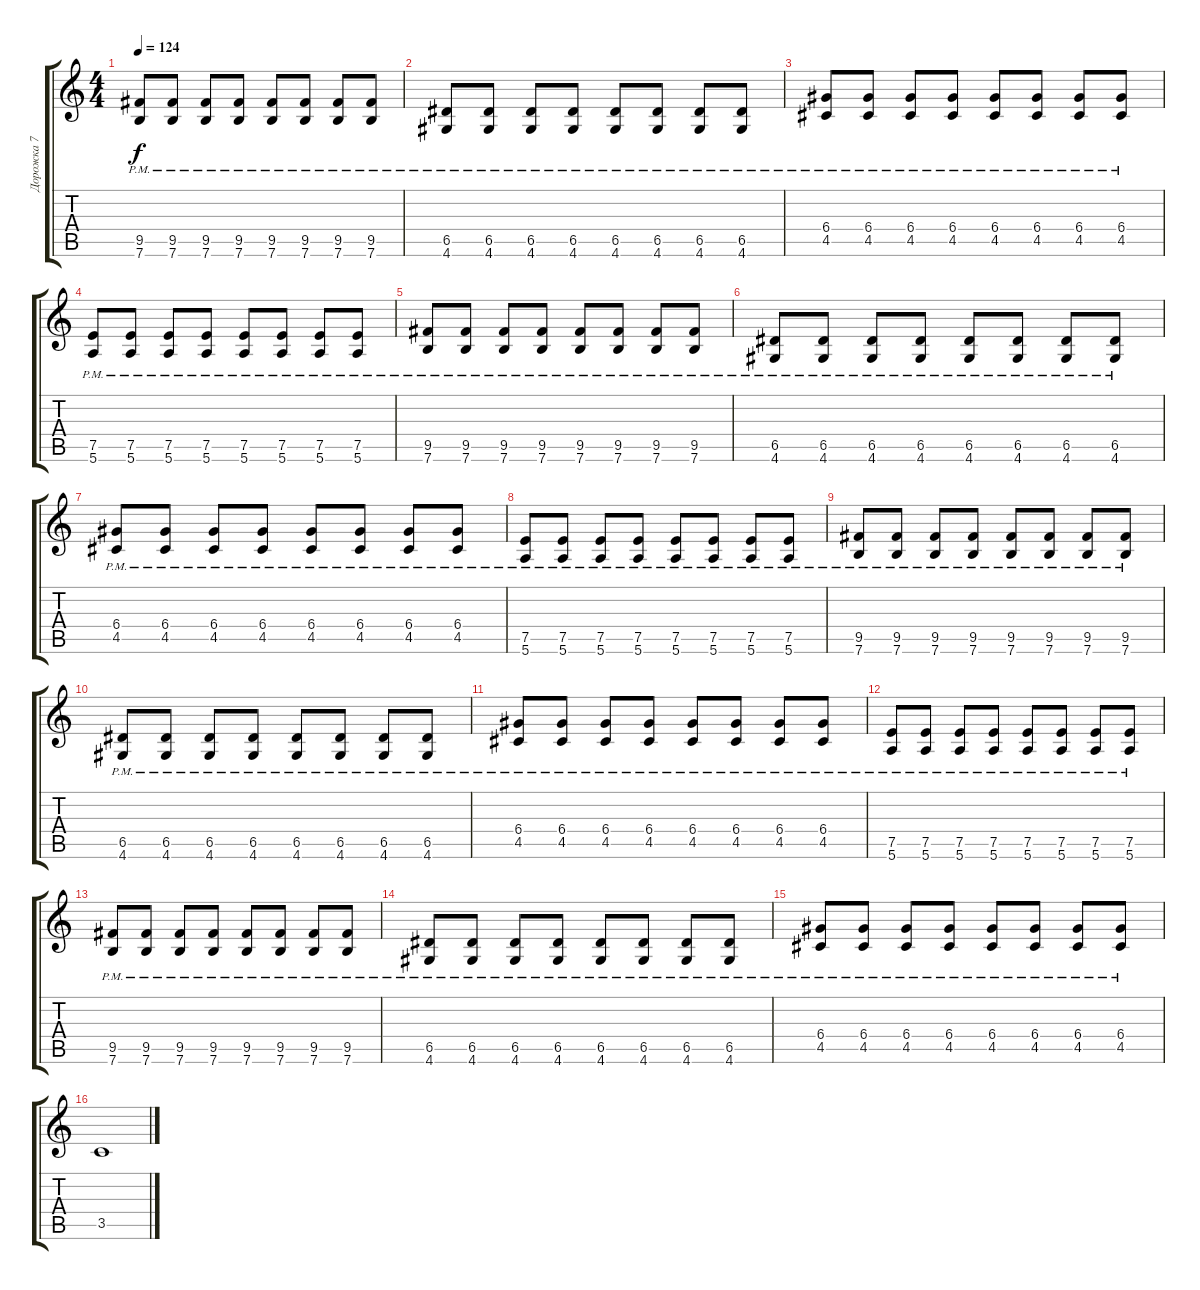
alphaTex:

\track ("Дорожка 7" "Дорожка 7") {instrument electricguitarclean}
\staff {score tabs}
\tuning (E4 B3 G3 D3 A2 E2) {hide}
\ts (4 4)
\tempo 124
\clef g2
\ks c
(9.5{pm} 7.6{pm}).8{dy f} (9.5{pm} 7.6{pm}).8 (9.5{pm} 7.6{pm}).8 (9.5{pm} 7.6{pm}).8 (9.5{pm} 7.6{pm}).8 (9.5{pm} 7.6{pm}).8 (9.5{pm} 7.6{pm}).8 (9.5{pm} 7.6{pm}).8 |
(6.5{pm} 4.6{pm}).8 (6.5{pm} 4.6{pm}).8 (6.5{pm} 4.6{pm}).8 (6.5{pm} 4.6{pm}).8 (6.5{pm} 4.6{pm}).8 (6.5{pm} 4.6{pm}).8 (6.5{pm} 4.6{pm}).8 (6.5{pm} 4.6{pm}).8 |
(6.4{pm} 4.5{pm}).8 (6.4{pm} 4.5{pm}).8 (6.4{pm} 4.5{pm}).8 (6.4{pm} 4.5{pm}).8 (6.4{pm} 4.5{pm}).8 (6.4{pm} 4.5{pm}).8 (6.4{pm} 4.5{pm}).8 (6.4{pm} 4.5{pm}).8 |
(7.5{pm} 5.6{pm}).8 (7.5{pm} 5.6{pm}).8 (7.5{pm} 5.6{pm}).8 (7.5{pm} 5.6{pm}).8 (7.5{pm} 5.6{pm}).8 (7.5{pm} 5.6{pm}).8 (7.5{pm} 5.6{pm}).8 (7.5{pm} 5.6{pm}).8 |
(9.5{pm} 7.6{pm}).8 (9.5{pm} 7.6{pm}).8 (9.5{pm} 7.6{pm}).8 (9.5{pm} 7.6{pm}).8 (9.5{pm} 7.6{pm}).8 (9.5{pm} 7.6{pm}).8 (9.5{pm} 7.6{pm}).8 (9.5{pm} 7.6{pm}).8 |
(6.5{pm} 4.6{pm}).8 (6.5{pm} 4.6{pm}).8 (6.5{pm} 4.6{pm}).8 (6.5{pm} 4.6{pm}).8 (6.5{pm} 4.6{pm}).8 (6.5{pm} 4.6{pm}).8 (6.5{pm} 4.6{pm}).8 (6.5{pm} 4.6{pm}).8 |
(6.4{pm} 4.5{pm}).8 (6.4{pm} 4.5{pm}).8 (6.4{pm} 4.5{pm}).8 (6.4{pm} 4.5{pm}).8 (6.4{pm} 4.5{pm}).8 (6.4{pm} 4.5{pm}).8 (6.4{pm} 4.5{pm}).8 (6.4{pm} 4.5{pm}).8 |
(7.5{pm} 5.6{pm}).8 (7.5{pm} 5.6{pm}).8 (7.5{pm} 5.6{pm}).8 (7.5{pm} 5.6{pm}).8 (7.5{pm} 5.6{pm}).8 (7.5{pm} 5.6{pm}).8 (7.5{pm} 5.6{pm}).8 (7.5{pm} 5.6{pm}).8 |
(9.5{pm} 7.6{pm}).8 (9.5{pm} 7.6{pm}).8 (9.5{pm} 7.6{pm}).8 (9.5{pm} 7.6{pm}).8 (9.5{pm} 7.6{pm}).8 (9.5{pm} 7.6{pm}).8 (9.5{pm} 7.6{pm}).8 (9.5{pm} 7.6{pm}).8 |
(6.5{pm} 4.6{pm}).8 (6.5{pm} 4.6{pm}).8 (6.5{pm} 4.6{pm}).8 (6.5{pm} 4.6{pm}).8 (6.5{pm} 4.6{pm}).8 (6.5{pm} 4.6{pm}).8 (6.5{pm} 4.6{pm}).8 (6.5{pm} 4.6{pm}).8 |
(6.4{pm} 4.5{pm}).8 (6.4{pm} 4.5{pm}).8 (6.4{pm} 4.5{pm}).8 (6.4{pm} 4.5{pm}).8 (6.4{pm} 4.5{pm}).8 (6.4{pm} 4.5{pm}).8 (6.4{pm} 4.5{pm}).8 (6.4{pm} 4.5{pm}).8 |
(7.5{pm} 5.6{pm}).8 (7.5{pm} 5.6{pm}).8 (7.5{pm} 5.6{pm}).8 (7.5{pm} 5.6{pm}).8 (7.5{pm} 5.6{pm}).8 (7.5{pm} 5.6{pm}).8 (7.5{pm} 5.6{pm}).8 (7.5{pm} 5.6{pm}).8 |
(9.5{pm} 7.6{pm}).8 (9.5{pm} 7.6{pm}).8 (9.5{pm} 7.6{pm}).8 (9.5{pm} 7.6{pm}).8 (9.5{pm} 7.6{pm}).8 (9.5{pm} 7.6{pm}).8 (9.5{pm} 7.6{pm}).8 (9.5{pm} 7.6{pm}).8 |
(6.5{pm} 4.6{pm}).8 (6.5{pm} 4.6{pm}).8 (6.5{pm} 4.6{pm}).8 (6.5{pm} 4.6{pm}).8 (6.5{pm} 4.6{pm}).8 (6.5{pm} 4.6{pm}).8 (6.5{pm} 4.6{pm}).8 (6.5{pm} 4.6{pm}).8 |
(6.4{pm} 4.5{pm}).8 (6.4{pm} 4.5{pm}).8 (6.4{pm} 4.5{pm}).8 (6.4{pm} 4.5{pm}).8 (6.4{pm} 4.5{pm}).8 (6.4{pm} 4.5{pm}).8 (6.4{pm} 4.5{pm}).8 (6.4{pm} 4.5{pm}).8 |
3.5.1{volume 5 instrument distortionguitar}
